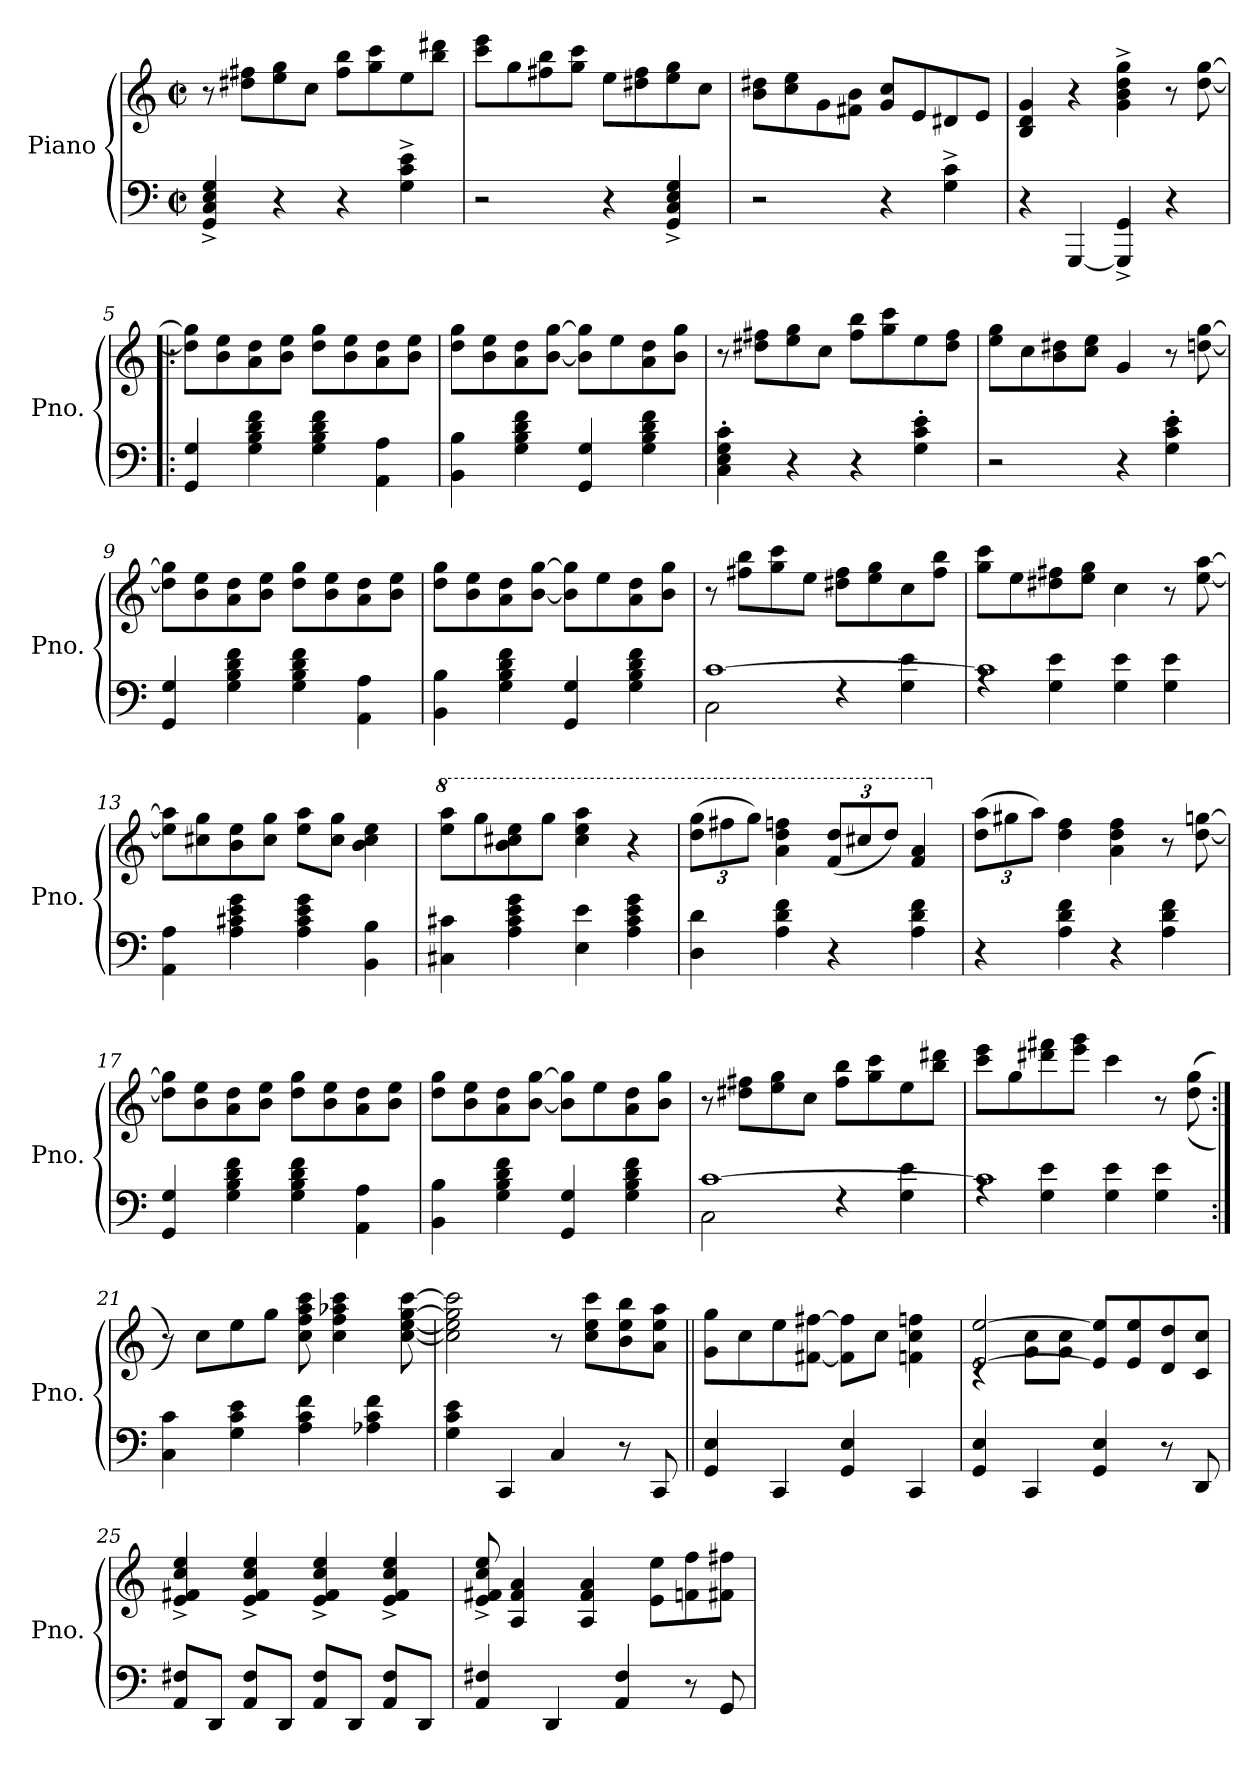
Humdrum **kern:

**kern	**kern
*part1	*part1
*staff2	*staff1
*I"Piano	*
*I'Pno.	*
*clefF4	*clefG2
*k[]	*k[]
*M2/2	*M2/2
*met(c|)	*met(c|)
=1	=1
4GG/^ 4C/^ 4E/^ 4G/^	8r
.	8dd#X\ 8ff#X\L
4r	8ee\ 8gg\
.	8cc\J
4r	8ff#\ 8bb\L
.	8gg\ 8ccc\
4G\^ 4c\^ 4e\^	8ee\
.	8bb\ 8ddd#X\J
=2	=2
2r	8ccc\ 8eee\L
.	8gg\
.	8ff#X\ 8bb\
.	8gg\ 8ccc\J
4r	8ee\L
.	8dd#X\ 8ff#\
4GG/^ 4C/^ 4E/^ 4G/^	8ee\ 8gg\
.	8cc\J
=3	=3
2r	8b\ 8dd#X\L
.	8cc\ 8ee\
.	8g\
.	8f#X\ 8b\J
4r	8g/ 8cc/L
.	8e/
4G\^ 4c\^	8d#X/
.	8e/J
=4	=4
4r	4B/ 4d/ 4g/
[4GGG/	4r
4GGG/]^ 4GG/^	4g\^ 4b\^ 4dd\^ 4gg\^
4r	8r
.	[8dd\ [8gg\
!!LO:LB:g=z
=5!|:	=5!|:
4GG/ 4G/	8dd\] 8gg\]L
.	8b\ 8ee\
4G\ 4B\ 4d\ 4f\	8a\ 8dd\
.	8b\ 8ee\J
4G\ 4B\ 4d\ 4f\	8dd\ 8gg\L
.	8b\ 8ee\
4AA\ 4A\	8a\ 8dd\
.	8b\ 8ee\J
=6	=6
4BB\ 4B\	8dd\ 8gg\L
.	8b\ 8ee\
4G\ 4B\ 4d\ 4f\	8a\ 8dd\
.	[8b\ [8gg\J
4GG/ 4G/	8b\] 8gg\]L
.	8ee\
4G\ 4B\ 4d\ 4f\	8a\ 8dd\
.	8b\ 8gg\J
=7	=7
4C\' 4E\' 4G\' 4c\'	8r
.	8dd#X\ 8ff#X\L
4r	8ee\ 8gg\
.	8cc\J
4r	8ff#\ 8bb\L
.	8gg\ 8ccc\
4G\' 4c\' 4e\'	8ee\
.	8dd#\ 8ff#\J
=8	=8
2r	8ee\ 8gg\L
.	8cc\
.	8b\ 8dd#X\
.	8cc\ 8ee\J
4r	4g/
4G\' 4c\' 4e\'	8r
.	[8ddn\ [8gg\
!!LO:LB:g=z
=9	=9
4GG/ 4G/	8dd\] 8gg\]L
.	8b\ 8ee\
4G\ 4B\ 4d\ 4f\	8a\ 8dd\
.	8b\ 8ee\J
4G\ 4B\ 4d\ 4f\	8dd\ 8gg\L
.	8b\ 8ee\
4AA\ 4A\	8a\ 8dd\
.	8b\ 8ee\J
=10	=10
4BB\ 4B\	8dd\ 8gg\L
.	8b\ 8ee\
4G\ 4B\ 4d\ 4f\	8a\ 8dd\
.	[8b\ [8gg\J
4GG/ 4G/	8b\] 8gg\]L
.	8ee\
4G\ 4B\ 4d\ 4f\	8a\ 8dd\
.	8b\ 8gg\J
=11	=11
*^	*
[1c	2C\	8r
.	.	8ff#X\ 8bb\L
.	.	8gg\ 8ccc\
.	.	8ee\J
.	4rF	8dd#X\ 8ff#\L
.	.	8ee\ 8gg\
.	4G\ 4e\	8cc\
.	.	8ff#\ 8bb\J
=12	=12	=12
1c]	4rA	8gg\ 8ccc\L
.	.	8ee\
.	4G\ 4e\	8dd#X\ 8ff#X\
.	.	8ee\ 8gg\J
.	4G\ 4e\	4cc\
.	4G\ 4e\	8r
.	.	[8ee\ [8aa\
*v	*v	*
!!LO:LB:g=z
=13	=13
4AA\ 4A\	8ee\] 8aa\]L
.	8cc#X\ 8gg\
4A\ 4c#X\ 4e\ 4g\	8b\ 8ee\
.	8cc#\ 8gg\J
4A\ 4c#\ 4e\ 4g\	8ee\ 8aa\L
.	8cc#\ 8gg\J
4BB\ 4B\	4b\ 4cc#\ 4ee\
=14	=14
*	*8va
4C#X\ 4c#X\	8eee\ 8aaa\L
.	8ggg\
4A\ 4c#\ 4e\ 4g\	8bb\ 8ccc#X\ 8eee\
.	8ggg\J
4E\ 4e\	4ccc#\ 4eee\ 4aaa\
4A\ 4c#\ 4e\ 4g\	4r
=15	=15
*	*Xbrackettup
4D\ 4d\	(>12ddd\ 12ggg\L
.	12fff#X\
.	12ggg\J)
4A\ 4d\ 4f\	4aa\ 4ddd\ 4fffn\
4r	(>12ff/ 12ddd/L
.	12ccc#X/
.	12ddd/J)
4A\ 4d\ 4f\	4ff/ 4aa/
=16	=16
*	*X8va
4r	(>12dd\ 12aa\L
.	12gg#X\
.	12aa\J)
4A\ 4d\ 4f\	4dd\ 4ff\
4r	4a\ 4dd\ 4ff\
4A\ 4d\ 4f\	8r
.	[8dd\ [8ggn\
=17	=17
4GG/ 4G/	8dd\] 8gg\]L
.	8b\ 8ee\
4G\ 4B\ 4d\ 4f\	8a\ 8dd\
.	8b\ 8ee\J
4G\ 4B\ 4d\ 4f\	8dd\ 8gg\L
.	8b\ 8ee\
4AA\ 4A\	8a\ 8dd\
.	8b\ 8ee\J
!!LO:LB:g=z
=18	=18
4BB\ 4B\	8dd\ 8gg\L
.	8b\ 8ee\
4G\ 4B\ 4d\ 4f\	8a\ 8dd\
.	[8b\ [8gg\J
4GG/ 4G/	8b\] 8gg\]L
.	8ee\
4G\ 4B\ 4d\ 4f\	8a\ 8dd\
.	8b\ 8gg\J
=19	=19
*^	*
[1c	2C\	8r
.	.	8dd#X\ 8ff#X\L
.	.	8ee\ 8gg\
.	.	8cc\J
.	4rF	8ff#\ 8bb\L
.	.	8gg\ 8ccc\
.	4G\ 4e\	8ee\
.	.	8bb\ 8ddd#X\J
=20	=20	=20
1c]	4rA	8ccc\ 8eee\L
.	.	8gg\
.	4G\ 4e\	8ddd#X\ 8fff#X\
.	.	8eee\ 8ggg\J
.	4G\ 4e\	4ccc\
.	4G\ 4e\	8r
.	.	(<(>8dd\ 8gg\
*v	*v	*
=21:|!	=21:|!
4C\ 4c\	8r))
.	8cc\L
4G\ 4c\ 4e\	8ee\
.	8gg\J
4A\ 4c\ 4f\	8cc\ 8ff\ 8aa\ 8ccc\
.	4cc\ 4ff\ 4aa-X\ 4ccc\
4A-X\ 4c\ 4f\	.
.	[8cc\ [8ee\ [8gg\ [8ccc\
=22	=22
4G\ 4c\ 4e\	2cc\] 2ee\] 2gg\] 2ccc\]
4CC/	.
4C/	8r
.	8cc\ 8ee\ 8ccc\L
8r	8b\ 8ee\ 8bb\
8CC/	8a\ 8ee\ 8aa\J
!!LO:PB:g=z
=23||	=23||
4GG/ 4E/	8g\ 8gg\L
.	8cc\
4CC/	8ee\
.	[8f#X\ [8ff#X\J
4GG/ 4E/	8f#\] 8ff#\]L
.	8cc\J
4CC/	4fn\ 4cc\ 4ffn\
=24	=24
*	*^
4GG/ 4E/	[2e/ [2ee/	4rc
4CC/	.	8g\ 8cc\L
.	.	8g\ 8cc\J
4GG/ 4E/	8e/] 8ee/]L	2ryy
.	8e/ 8ee/	.
8r	8d/ 8dd/	.
8DD/	8c/ 8cc/J	.
*	*v	*v
=25	=25
8AA/ 8F#X/L	4e/^ 4f#X/^ 4cc/^ 4ee/^
8DD/J	.
8AA/ 8F#/L	4e/^ 4f#/^ 4cc/^ 4ee/^
8DD/J	.
8AA/ 8F#/L	4e/^ 4f#/^ 4cc/^ 4ee/^
8DD/J	.
8AA/ 8F#/L	4e/^ 4f#/^ 4cc/^ 4ee/^
8DD/J	.
=26	=26
4AA/ 4F#X/	8e/^ 8f#X/^ 8cc/^ 8ee/^
.	4A/ 4f#/ 4a/
4DD/	.
.	4A/ 4f#/ 4a/
4AA/ 4F#/	.
.	8e\ 8ee\L
8r	8fn\ 8ff\
8GG/	8f#X\ 8ff#X\J
=	=
*-	*-
